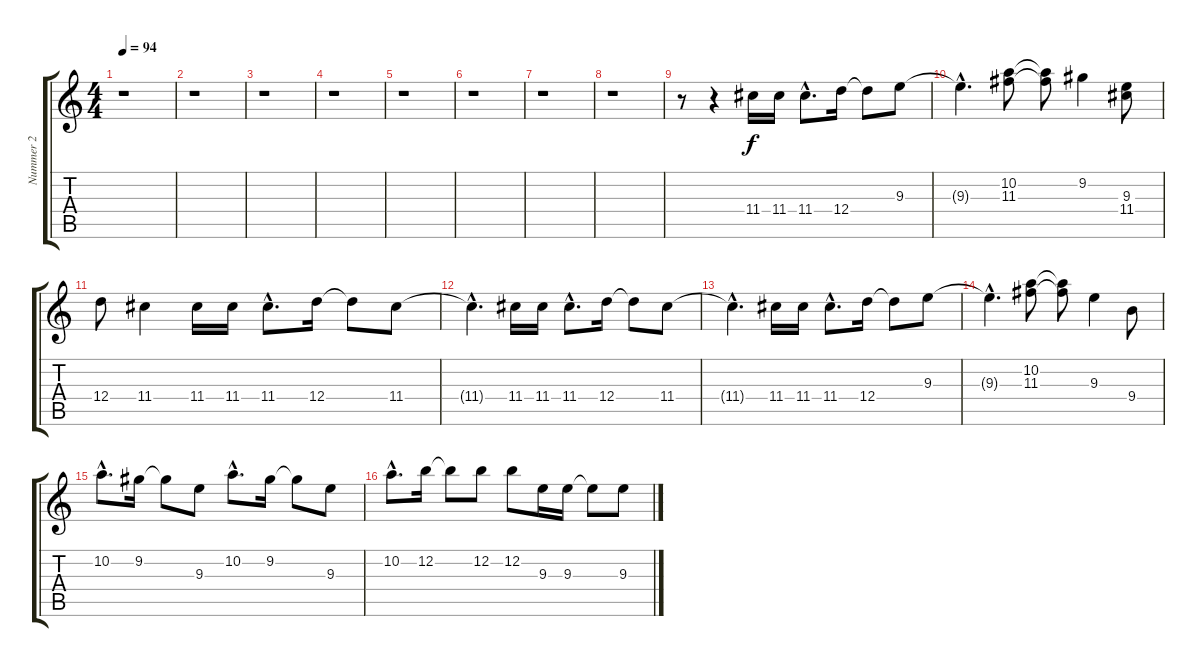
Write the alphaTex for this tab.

\track ("Nummer 2" "Nummer 2") {instrument electricguitarclean}
\staff {score tabs}
\tuning (E4 B3 G3 D3 A2 E2) {hide}
\ts (4 4)
\tempo 94
\clef g2
\ks c
r.1{dy f} |
r.1 |
r.1 |
r.1 |
r.1 |
r.1 |
r.1 |
r.1 |
r.8 r.4 11.4.16 11.4.16 11.4{hac}.8{d} 12.4.16 12.4{t}.8 9.3.8 |
9.3{hac t}.4{d} (10.2 11.3).8 (10.2{t} 11.3{t}).8 9.2.4 (9.3 11.4).8 |
12.4.8 11.4.4 11.4.16 11.4.16 11.4{hac}.8{d} 12.4.16 12.4{t}.8 11.4.8 |
11.4{hac t}.4{d} 11.4.16 11.4.16 11.4{hac}.8{d} 12.4.16 12.4{t}.8 11.4.8 |
11.4{hac t}.4{d} 11.4.16 11.4.16 11.4{hac}.8{d} 12.4.16 12.4{t}.8 9.3.8 |
9.3{hac t}.4{d} (10.2 11.3).8 (10.2{t} 11.3{t}).8 9.3.4 9.4.8 |
10.2{hac}.8{d} 9.2.16 9.2{t}.8 9.3.8 10.2{hac}.8{d} 9.2.16 9.2{t}.8 9.3.8 |
10.2{hac}.8{d} 12.2.16 12.2{t}.8 12.2.8 12.2.8 9.3.16 9.3.16 9.3{t}.8 9.3.8
